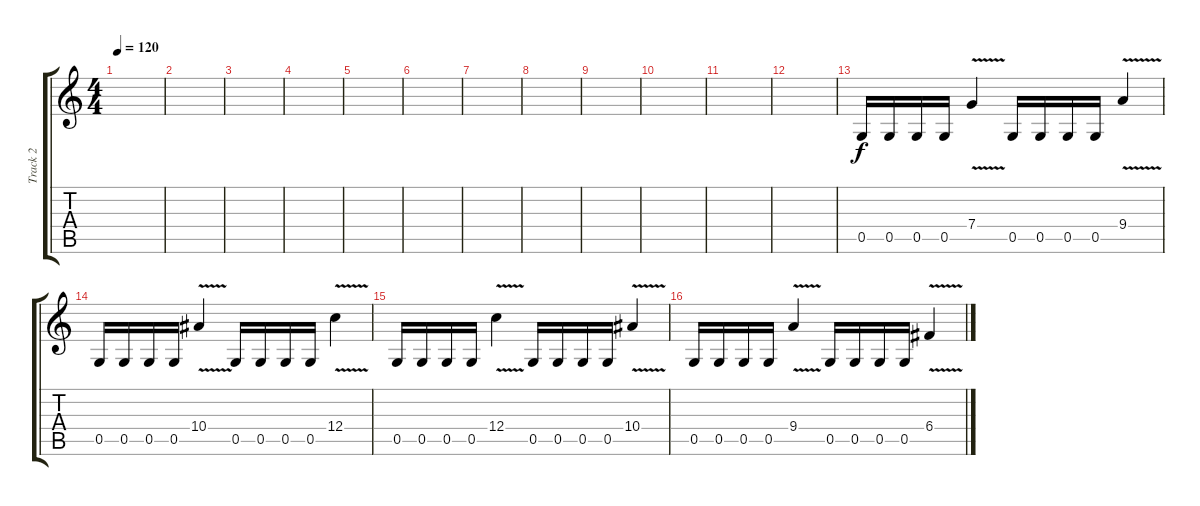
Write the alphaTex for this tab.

\track ("Track 2" "Track 2") {instrument distortionguitar}
\staff {score tabs}
\tuning (D4 A3 F3 C3 G2 D2) {hide}
\ts (4 4)
\tempo 120
\clef g2
\ks c
|
|
|
|
|
|
|
|
|
|
|
|
0.5.16 0.5.16 0.5.16 0.5.16 7.4{v}.4 0.5.16 0.5.16 0.5.16 0.5.16 9.4{v}.4 |
0.5.16 0.5.16 0.5.16 0.5.16 10.4{v}.4 0.5.16 0.5.16 0.5.16 0.5.16 12.4{v}.4 |
0.5.16 0.5.16 0.5.16 0.5.16 12.4{v}.4 0.5.16 0.5.16 0.5.16 0.5.16 10.4{v}.4 |
0.5.16 0.5.16 0.5.16 0.5.16 9.4{v}.4 0.5.16 0.5.16 0.5.16 0.5.16 6.4{v}.4
